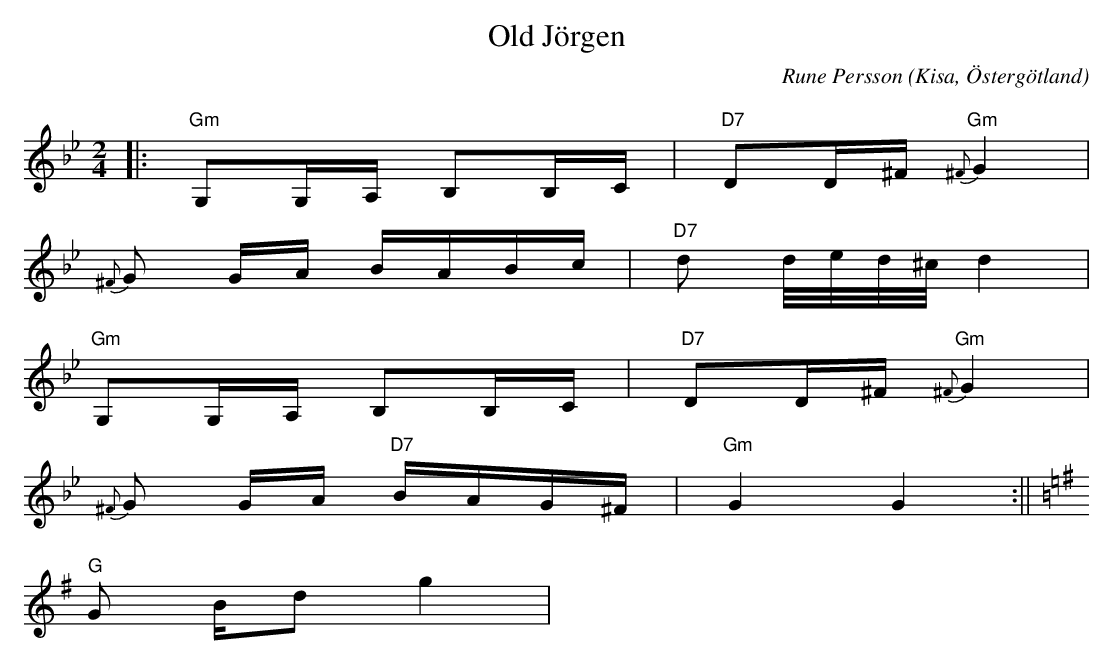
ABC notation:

X:1
T:Old Jörgen
C:Rune Persson
O:Kisa, Östergötland
Q:60
M:2/4
L:1/8
K:Gm
|:"Gm"G,G,/A,/ B,B,/C/|"D7"DD/^F/"Gm" {^F}G2|
{^F}G G/A/ B/A/B/c/|"D7"d d/4e/4d/4^c/4 d2|
"Gm"G,G,/A,/ B,B,/C/|"D7"DD/^F/"Gm" {^F}G2|
{^F}G G/A/ "D7"B/A/G/^F/|"Gm"G2 G2:||
[K:G]"G" G B/d g2|
